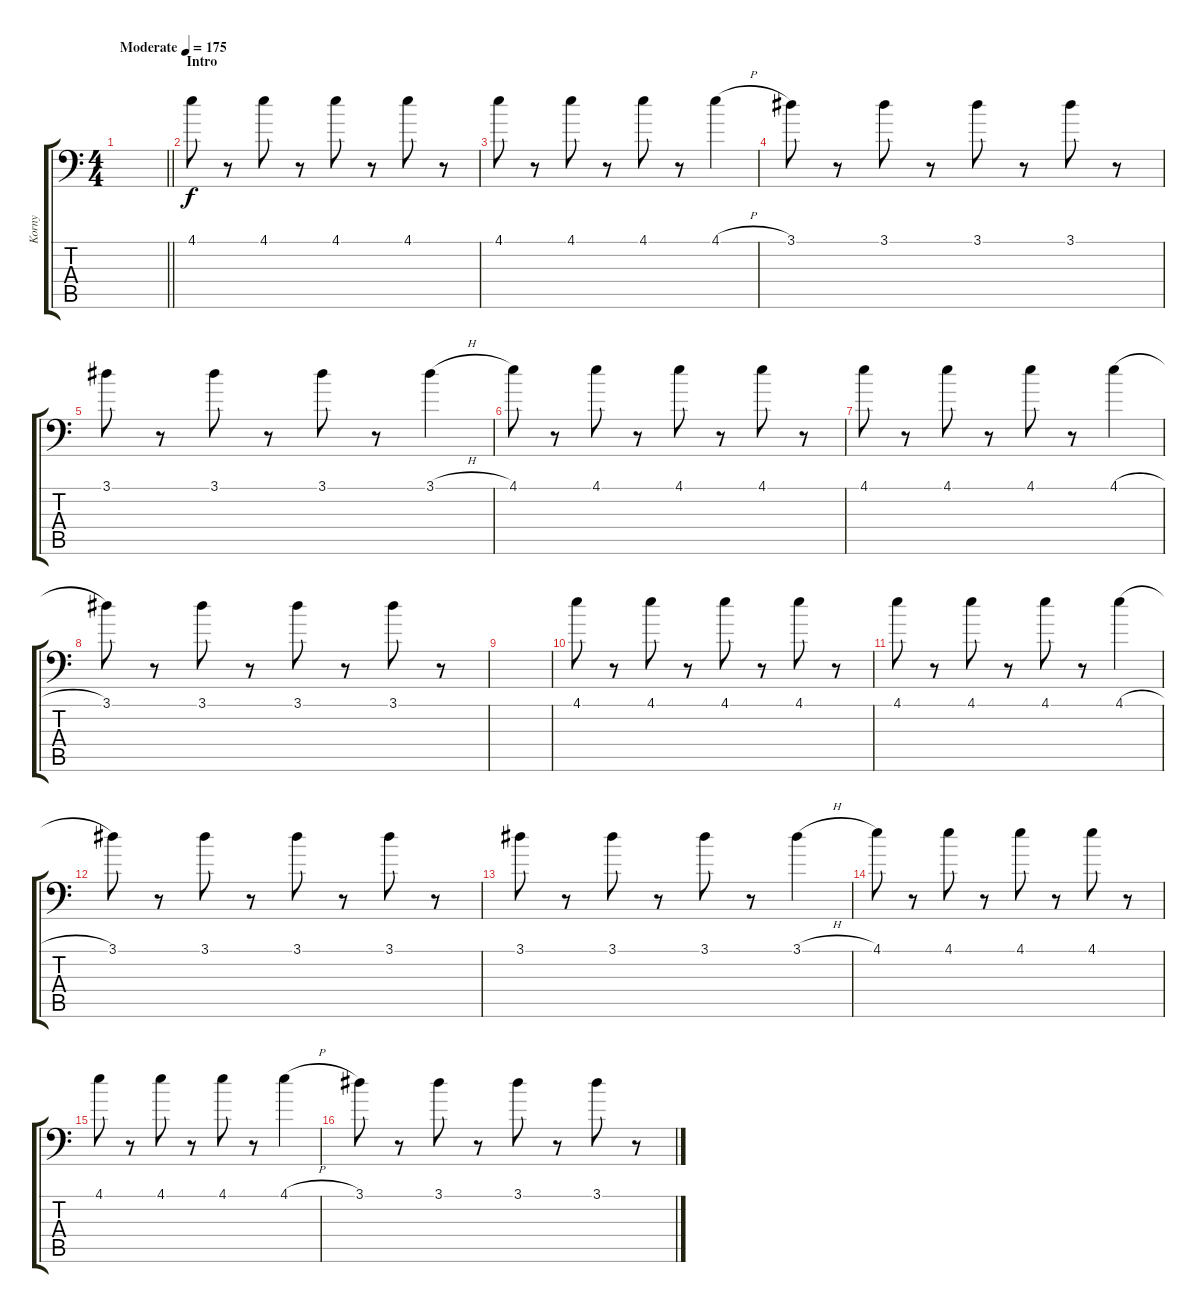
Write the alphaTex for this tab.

\track ("Korny" "Korny") {instrument distortionguitar}
\staff {score tabs}
\tuning (C4 G3 Eb3 Bb2 F2 Bb1) {hide}
\ts (4 4)
\tempo (175 "Moderate")
\clef f4
\barLineRight lightlight
\ks c
|
\section ("" "Intro")
4.1.8{volume 1 instrument acousticguitarsteel} r.8 4.1.8 r.8 4.1.8 r.8 4.1.8 r.8 |
4.1.8 r.8 4.1.8 r.8 4.1.8 r.8 4.1{h}.4{volume 13} |
3.1.8{volume 1} r.8 3.1.8 r.8 3.1.8 r.8 3.1.8 r.8 |
3.1.8 r.8 3.1.8 r.8 3.1.8 r.8 3.1{h}.4{volume 12} |
4.1.8{volume 1} r.8 4.1.8 r.8 4.1.8 r.8 4.1.8 r.8 |
4.1.8 r.8 4.1.8 r.8 4.1.8 r.8 4.1{h}.4{volume 12} |
3.1.8{volume 1} r.8 3.1.8 r.8 3.1.8 r.8 3.1.8 r.8{volume 10} |
|
4.1.8{volume 1} r.8 4.1.8 r.8 4.1.8 r.8 4.1.8 r.8 |
4.1.8 r.8 4.1.8 r.8 4.1.8 r.8 4.1{h}.4{volume 12} |
3.1.8{volume 1} r.8 3.1.8 r.8 3.1.8 r.8 3.1.8 r.8 |
3.1.8 r.8 3.1.8 r.8 3.1.8 r.8 3.1{h}.4{volume 12} |
4.1.8{volume 1} r.8 4.1.8 r.8 4.1.8 r.8 4.1.8 r.8 |
4.1.8 r.8 4.1.8 r.8 4.1.8 r.8 4.1{h}.4{volume 12} |
3.1.8{volume 1} r.8 3.1.8 r.8 3.1.8 r.8 3.1.8 r.8{volume 10}
